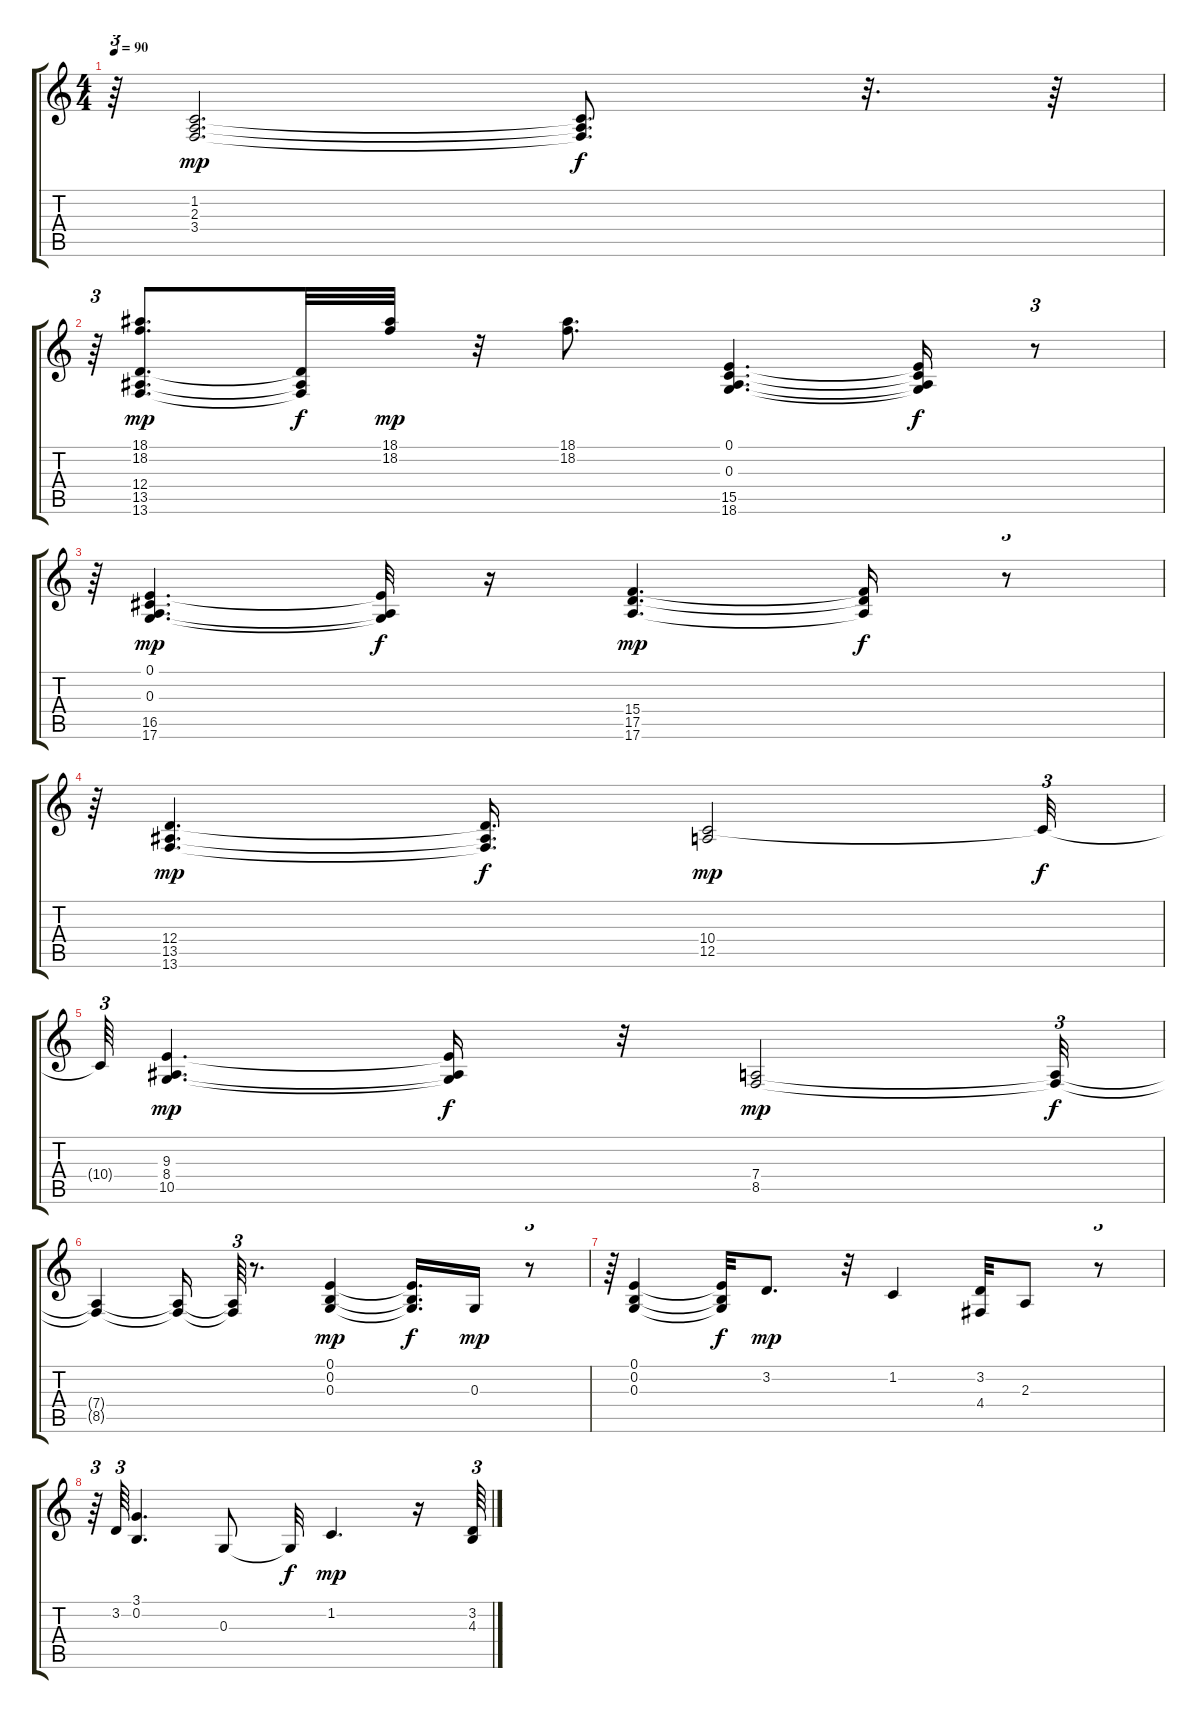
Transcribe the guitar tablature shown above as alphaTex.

\track "" {instrument pad2warm}
\staff {score tabs}
\tuning (E4 B3 G3 D3 A2 E2) {hide}
\ts (4 4)
\tempo 90
\clef g2
\ks c
r.64{tu (3 2) dy f} (1.2 2.3 3.4).2{d dy mp} (1.2{t} 2.3{t} 3.4{t}).8{d dy f} r.32{d} r.64 |
r.64{tu (3 2)} (18.1 18.2 12.4 13.5 13.6).8{d dy mp} (12.4{t} 13.5{t} 13.6{t}).32{dy f} (18.1 18.2).32{dy mp} r.32 (18.1 18.2).8{d} (0.1 0.3 15.5 18.6).4{d} (0.1{t} 0.3{t} 15.5{t} 18.6{t}).16{dy f} r.8{tu (3 2)} |
r.64{tu (3 2)} (0.1 0.3 16.5 17.6).4{d dy mp} (0.1{t} 0.3{t} 17.6{t}).32{dy f} r.16 (15.4 17.5 17.6).4{d dy mp} (15.4{t} 17.5{t} 17.6{t}).16{dy f} r.8{tu (3 2)} |
r.64{tu (3 2)} (12.4 13.5 13.6).4{d dy mp} (12.4{t} 13.5{t} 13.6{t}).16{d dy f} (10.4 12.5).2{dy mp} 10.4{t}.32{tu (3 2) dy f} |
10.4{t}.64{tu (3 2)} (9.3 8.4 10.5).4{d dy mp} (9.3{t} 8.4{t} 10.5{t}).16{dy f} r.32 (7.4 8.5).2{dy mp} (7.4{t} 8.5{t}).32{tu (3 2) dy f} |
(7.4{t} 8.5{t}).4 (7.4{t} 8.5{t}).16 (7.4{t} 8.5{t}).64{tu (3 2)} r.8{d} (0.1 0.2 0.3).4{dy mp} (0.1{t} 0.2{t} 0.3{t}).16{d dy f} 0.3.16{dy mp} r.8{tu (3 2)} |
r.64{tu (3 2)} (0.1 0.2 0.3).4 (0.1{t} 0.2{t} 0.3{t}).32{dy f} 3.2.8{d dy mp} r.32 1.2.4 (3.2 4.4).32 2.3.8 r.8{tu (3 2)} |
r.64{tu (3 2)} 3.2.64{tu (3 2)} (3.1 0.2).4{d} 0.3.8 0.3{t}.32{dy f} 1.2.4{d dy mp} r.16 (3.2 4.3).64{tu (3 2)}
